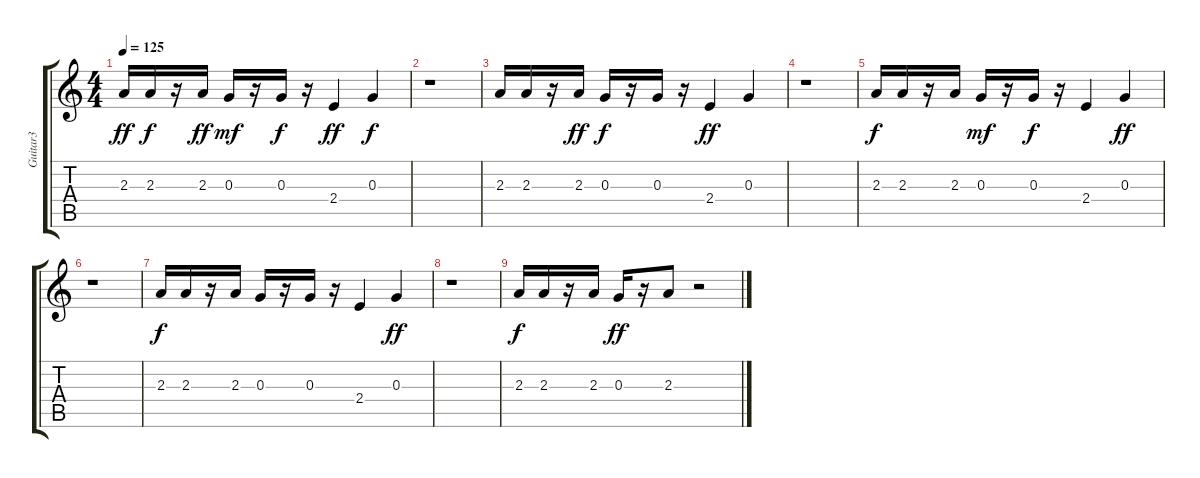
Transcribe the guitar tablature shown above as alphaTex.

\track ("Guitar3" "Guitar3") {instrument electricguitarclean}
\staff {score tabs}
\tuning (E4 B3 G3 D3 A2 E2) {hide}
\ts (4 4)
\tempo 125
\clef g2
\ks c
2.3.16{dy ff} 2.3.16{dy f} r.16 2.3.16{dy ff} 0.3.16{dy mf} r.16 0.3.16{dy f} r.16 2.4.4{dy ff} 0.3.4{dy f} |
r.1 |
2.3.16 2.3.16 r.16 2.3.16{dy ff} 0.3.16{dy f} r.16 0.3.16 r.16 2.4.4{dy ff} 0.3.4 |
r.1 |
2.3.16{dy f} 2.3.16 r.16 2.3.16 0.3.16{dy mf} r.16 0.3.16{dy f} r.16 2.4.4 0.3.4{dy ff} |
r.1 |
2.3.16{dy f} 2.3.16 r.16 2.3.16 0.3.16 r.16 0.3.16 r.16 2.4.4 0.3.4{dy ff} |
r.1 |
2.3.16{dy f} 2.3.16 r.16 2.3.16 0.3.16{dy ff} r.16 2.3.8 r.2
